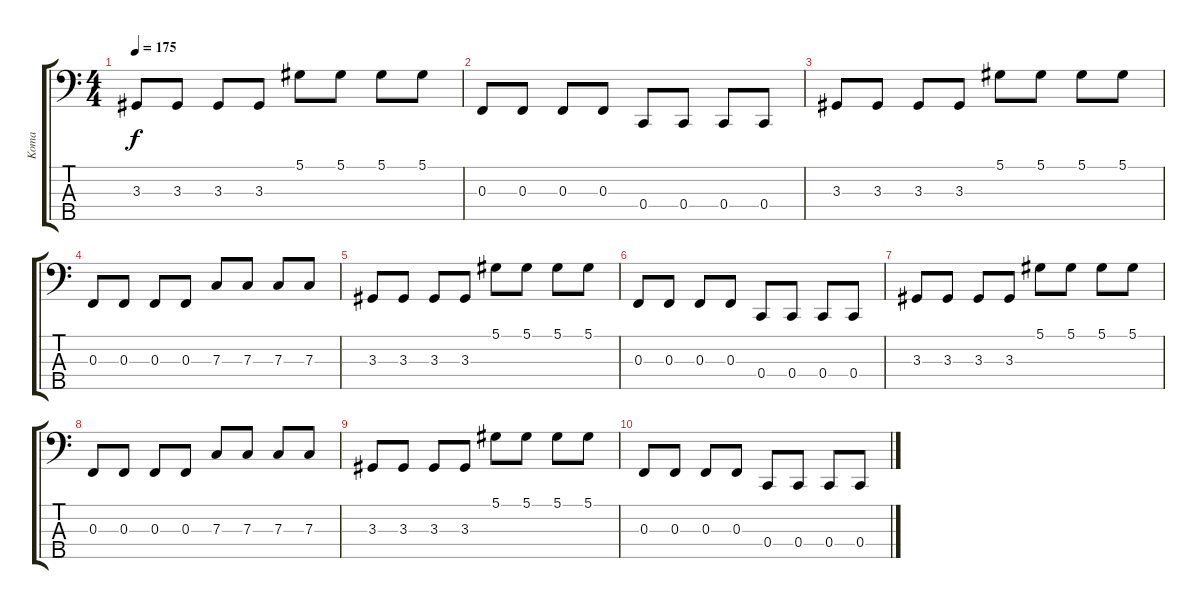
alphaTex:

\track ("Koma" "Koma") {instrument electricbasspick}
\staff {score tabs}
\tuning (Eb2 Bb1 F1 C1 G0) {hide}
\ts (4 4)
\tempo 175
\clef f4
\ks c
3.3.8{dy f} 3.3.8 3.3.8 3.3.8 5.1.8 5.1.8 5.1.8 5.1.8 |
0.3.8 0.3.8 0.3.8 0.3.8 0.4.8 0.4.8 0.4.8 0.4.8 |
3.3.8 3.3.8 3.3.8 3.3.8 5.1.8 5.1.8 5.1.8 5.1.8 |
0.3.8 0.3.8 0.3.8 0.3.8 7.3.8 7.3.8 7.3.8 7.3.8 |
3.3.8 3.3.8 3.3.8 3.3.8 5.1.8 5.1.8 5.1.8 5.1.8 |
0.3.8 0.3.8 0.3.8 0.3.8 0.4.8 0.4.8 0.4.8 0.4.8 |
3.3.8 3.3.8 3.3.8 3.3.8 5.1.8 5.1.8 5.1.8 5.1.8 |
0.3.8 0.3.8 0.3.8 0.3.8 7.3.8 7.3.8 7.3.8 7.3.8 |
3.3.8 3.3.8 3.3.8 3.3.8 5.1.8 5.1.8 5.1.8 5.1.8 |
0.3.8 0.3.8 0.3.8 0.3.8 0.4.8 0.4.8 0.4.8 0.4.8
